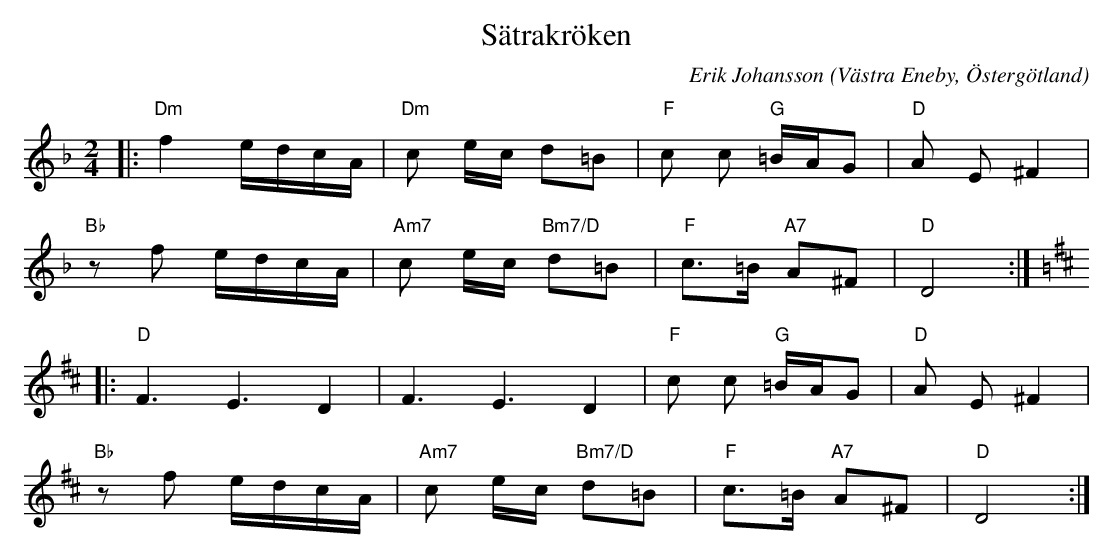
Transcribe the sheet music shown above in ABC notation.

X:1
T:Sätrakröken
C:Erik Johansson
O:Västra Eneby, Östergötland
Q:90
M:2/4
L:1/8
K:Dm
|:"Dm"f2 e/d/c/A/ |"Dm"c e/c/ d=B| "F" c c "G" =B/A/G | "D" A E ^F2 |
"Bb" zf e/d/c/A/ |"Am7"c e/c/ "Bm7/D"d=B| "F" c>=B  "A7" A^F | "D" D4 :|
K:D
|:"D" F3 E3 D2 |F3 E3 D2| "F" c c "G" =B/A/G | "D" A E ^F2 |
"Bb" zf e/d/c/A/ |"Am7"c e/c/ "Bm7/D"d=B| "F" c>=B  "A7" A^F | "D" D4 :|
